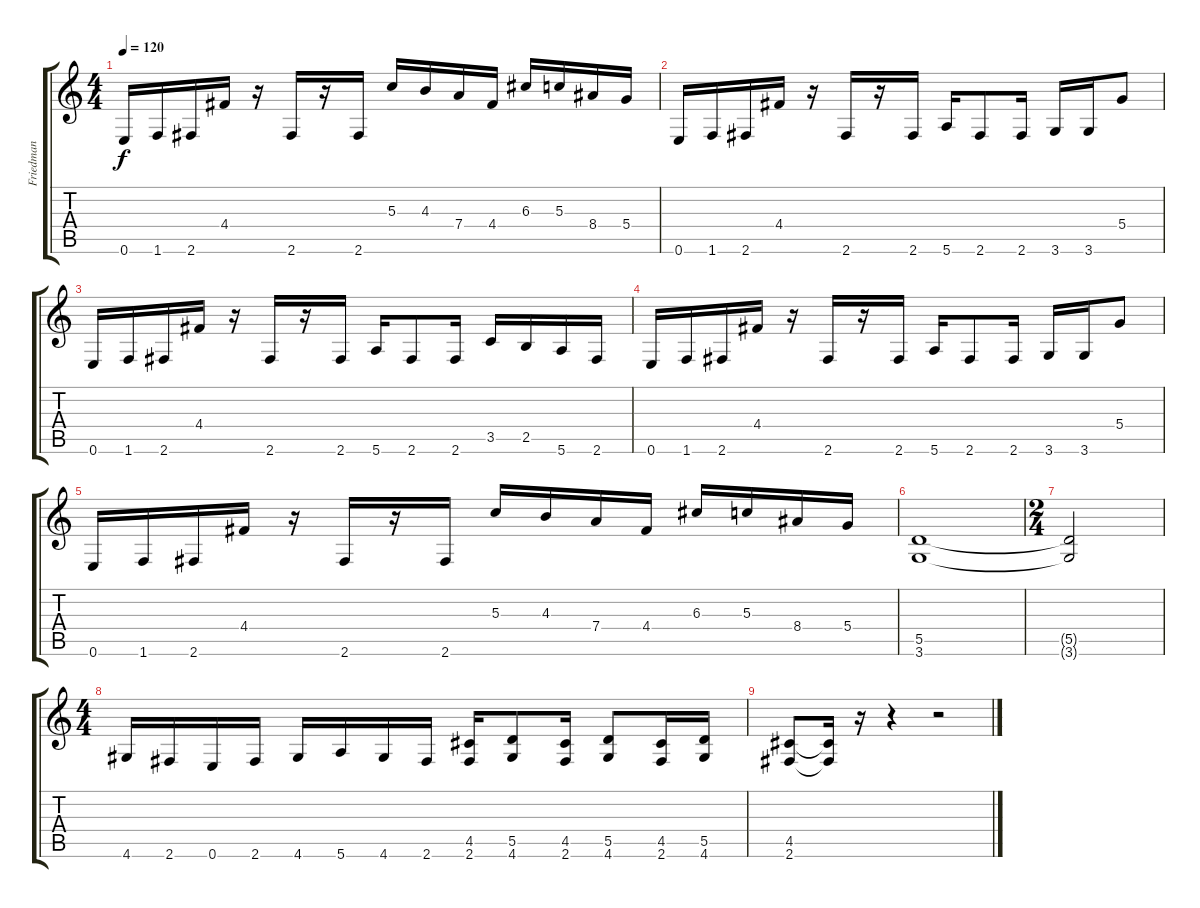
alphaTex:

\track ("Friedman" "Friedman") {instrument distortionguitar}
\staff {score tabs}
\tuning (E4 B3 G3 D3 A2 E2) {hide}
\ts (4 4)
\tempo 120
\clef g2
\ks c
0.6.16{dy f} 1.6.16 2.6.16 4.4.16 r.16 2.6.16 r.16 2.6.16 5.3.16 4.3.16 7.4.16 4.4.16 6.3.16 5.3.16 8.4.16 5.4.16 |
0.6.16 1.6.16 2.6.16 4.4.16 r.16 2.6.16 r.16 2.6.16 5.6.16 2.6.8 2.6.16 3.6.16 3.6.16 5.4.8 |
0.6.16 1.6.16 2.6.16 4.4.16 r.16 2.6.16 r.16 2.6.16 5.6.16 2.6.8 2.6.16 3.5.16 2.5.16 5.6.16 2.6.16 |
0.6.16 1.6.16 2.6.16 4.4.16 r.16 2.6.16 r.16 2.6.16 5.6.16 2.6.8 2.6.16 3.6.16 3.6.16 5.4.8 |
0.6.16 1.6.16 2.6.16 4.4.16 r.16 2.6.16 r.16 2.6.16 5.3.16 4.3.16 7.4.16 4.4.16 6.3.16 5.3.16 8.4.16 5.4.16 |
(5.5 3.6).1 |
\ts (2 4)
(5.5{t} 3.6{t}).2 |
\ts (4 4)
4.6.16 2.6.16 0.6.16 2.6.16 4.6.16 5.6.16 4.6.16 2.6.16 (4.5 2.6).16 (5.5 4.6).8 (4.5 2.6).16 (5.5 4.6).8 (4.5 2.6).16 (5.5 4.6).16 |
(4.5 2.6).8 (4.5{t} 2.6{t}).16 r.16 r.4 r.2
